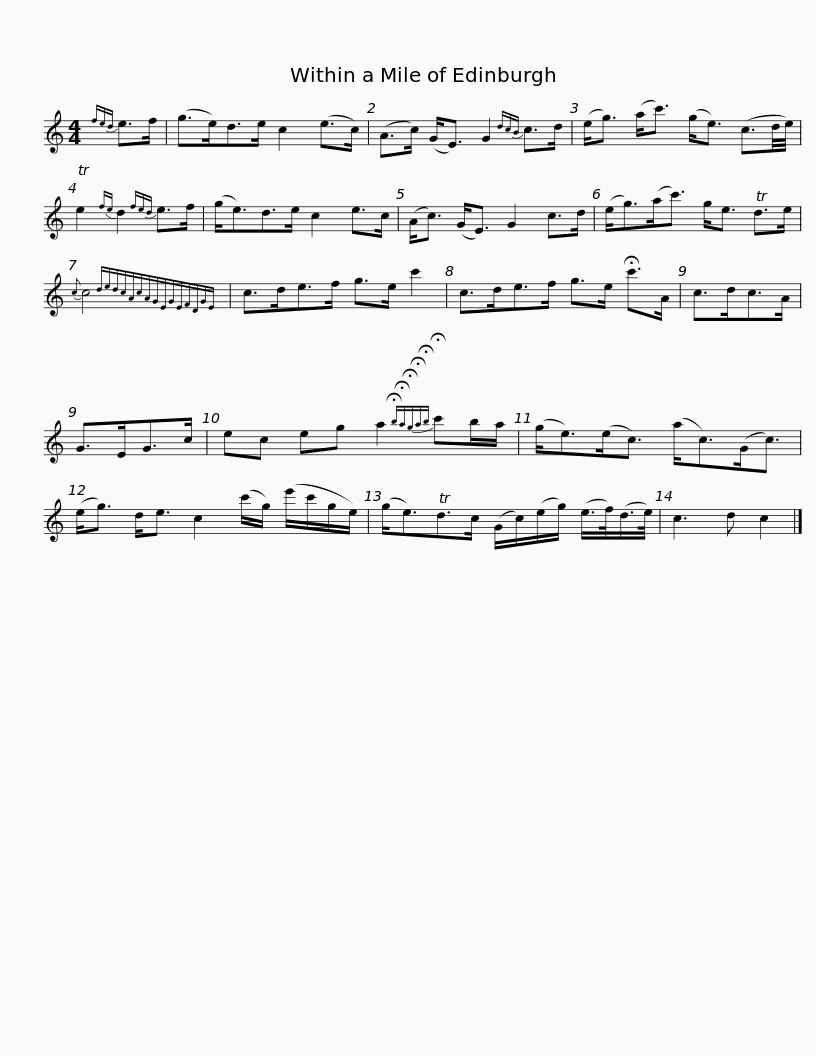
X:1
L:1/8
M:4/4
I:linebreak $
K:C
V:1 treble
V:1
{fed} e>f | (g>e)d>e c2 (e>c) | (A>c) (G<E) G2{dcB} c>d | (e<g) (a<c') (g<e) (c3/2d/4e/4) | Te2{fe} d2{fed} e>f |$ %5
 (g<e)d>e c2 e>c | (A<c) (G<E) G2 c>d | (e<g)(a<c') g<e Td>e |{c} c4{dedcAcAGEGEFDGE} | c>de>f g>e c'2 |$ %10
 c>de>f g>e !fermata!c'>A | c>dc>A | G>EG>c | ec eg a2{!fermata!b!fermata!a!fermata!g!fermata!a!fermata!b} !fermata!c'b/a/ | (g<e)(e<c) (a<c)(G<c) |$ %15
 (e<g) d<e c2 (c'/g/) (e'/c'/g/e/) | (g<e)Td>c (G/c/)(e/g/) (e/>f/)(d/>e/) | c3 d c2 |] %18
